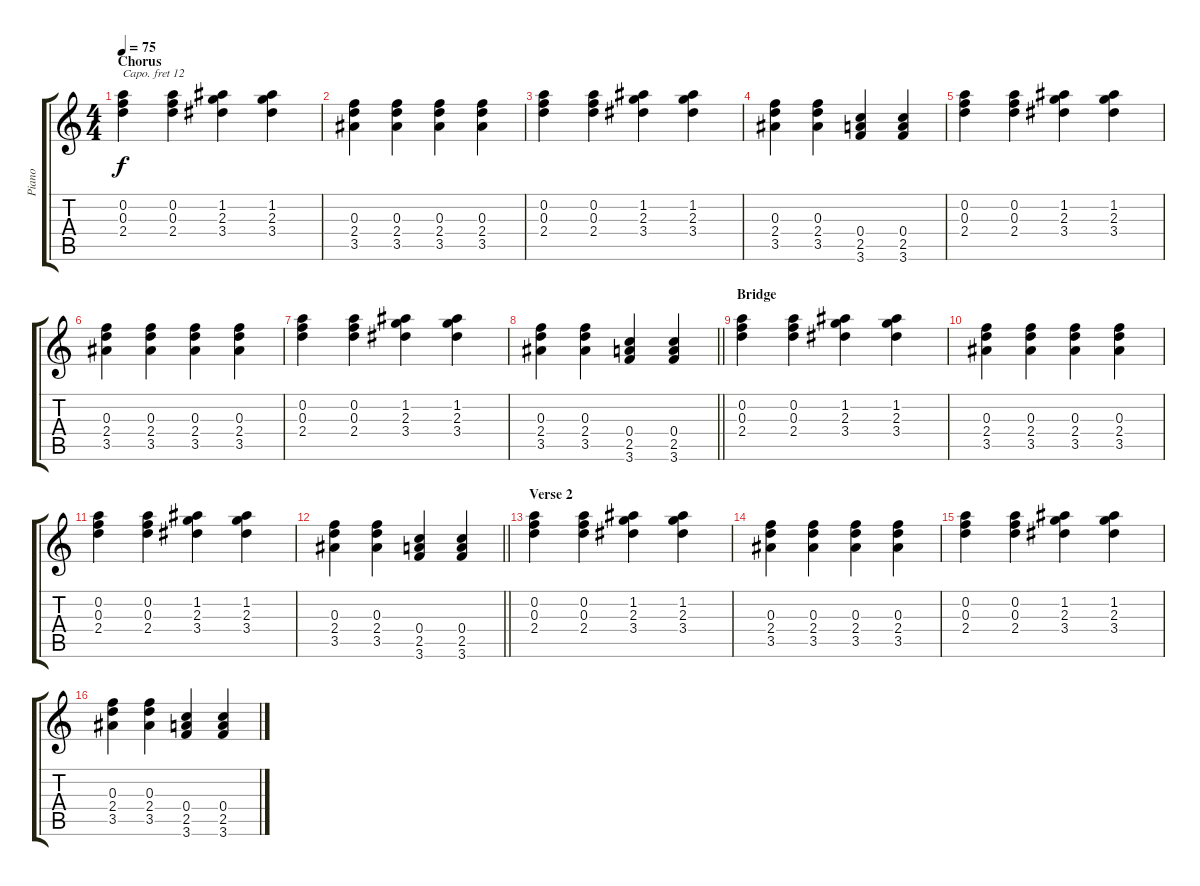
\track ("Piano" "Piano") {instrument acousticgrandpiano}
\staff {score tabs}
\capo 12
\tuning (D5 A4 F4 C4 G3 D3) {hide}
\ts (4 4)
\section ("" "Chorus")
\tempo 75
\clef g2
\ks c
(0.2 0.3 2.4).4{dy f} (0.2 0.3 2.4).4 (1.2 2.3 3.4).4 (1.2 2.3 3.4).4 |
(0.3 2.4 3.5).4 (0.3 2.4 3.5).4 (0.3 2.4 3.5).4 (0.3 2.4 3.5).4 |
(0.2 0.3 2.4).4 (0.2 0.3 2.4).4 (1.2 2.3 3.4).4 (1.2 2.3 3.4).4 |
(0.3 2.4 3.5).4 (0.3 2.4 3.5).4 (0.4 2.5 3.6).4 (0.4 2.5 3.6).4 |
(0.2 0.3 2.4).4 (0.2 0.3 2.4).4 (1.2 2.3 3.4).4 (1.2 2.3 3.4).4 |
(0.3 2.4 3.5).4 (0.3 2.4 3.5).4 (0.3 2.4 3.5).4 (0.3 2.4 3.5).4 |
(0.2 0.3 2.4).4 (0.2 0.3 2.4).4 (1.2 2.3 3.4).4 (1.2 2.3 3.4).4 |
\barLineRight lightlight
(0.3 2.4 3.5).4 (0.3 2.4 3.5).4 (0.4 2.5 3.6).4 (0.4 2.5 3.6).4 |
\section ("" "Bridge")
(0.2 0.3 2.4).4 (0.2 0.3 2.4).4 (1.2 2.3 3.4).4 (1.2 2.3 3.4).4 |
(0.3 2.4 3.5).4 (0.3 2.4 3.5).4 (0.3 2.4 3.5).4 (0.3 2.4 3.5).4 |
(0.2 0.3 2.4).4 (0.2 0.3 2.4).4 (1.2 2.3 3.4).4 (1.2 2.3 3.4).4 |
\barLineRight lightlight
(0.3 2.4 3.5).4 (0.3 2.4 3.5).4 (0.4 2.5 3.6).4 (0.4 2.5 3.6).4 |
\section ("" "Verse 2")
(0.2 0.3 2.4).4 (0.2 0.3 2.4).4 (1.2 2.3 3.4).4 (1.2 2.3 3.4).4 |
(0.3 2.4 3.5).4 (0.3 2.4 3.5).4 (0.3 2.4 3.5).4 (0.3 2.4 3.5).4 |
(0.2 0.3 2.4).4 (0.2 0.3 2.4).4 (1.2 2.3 3.4).4 (1.2 2.3 3.4).4 |
(0.3 2.4 3.5).4 (0.3 2.4 3.5).4 (0.4 2.5 3.6).4 (0.4 2.5 3.6).4
